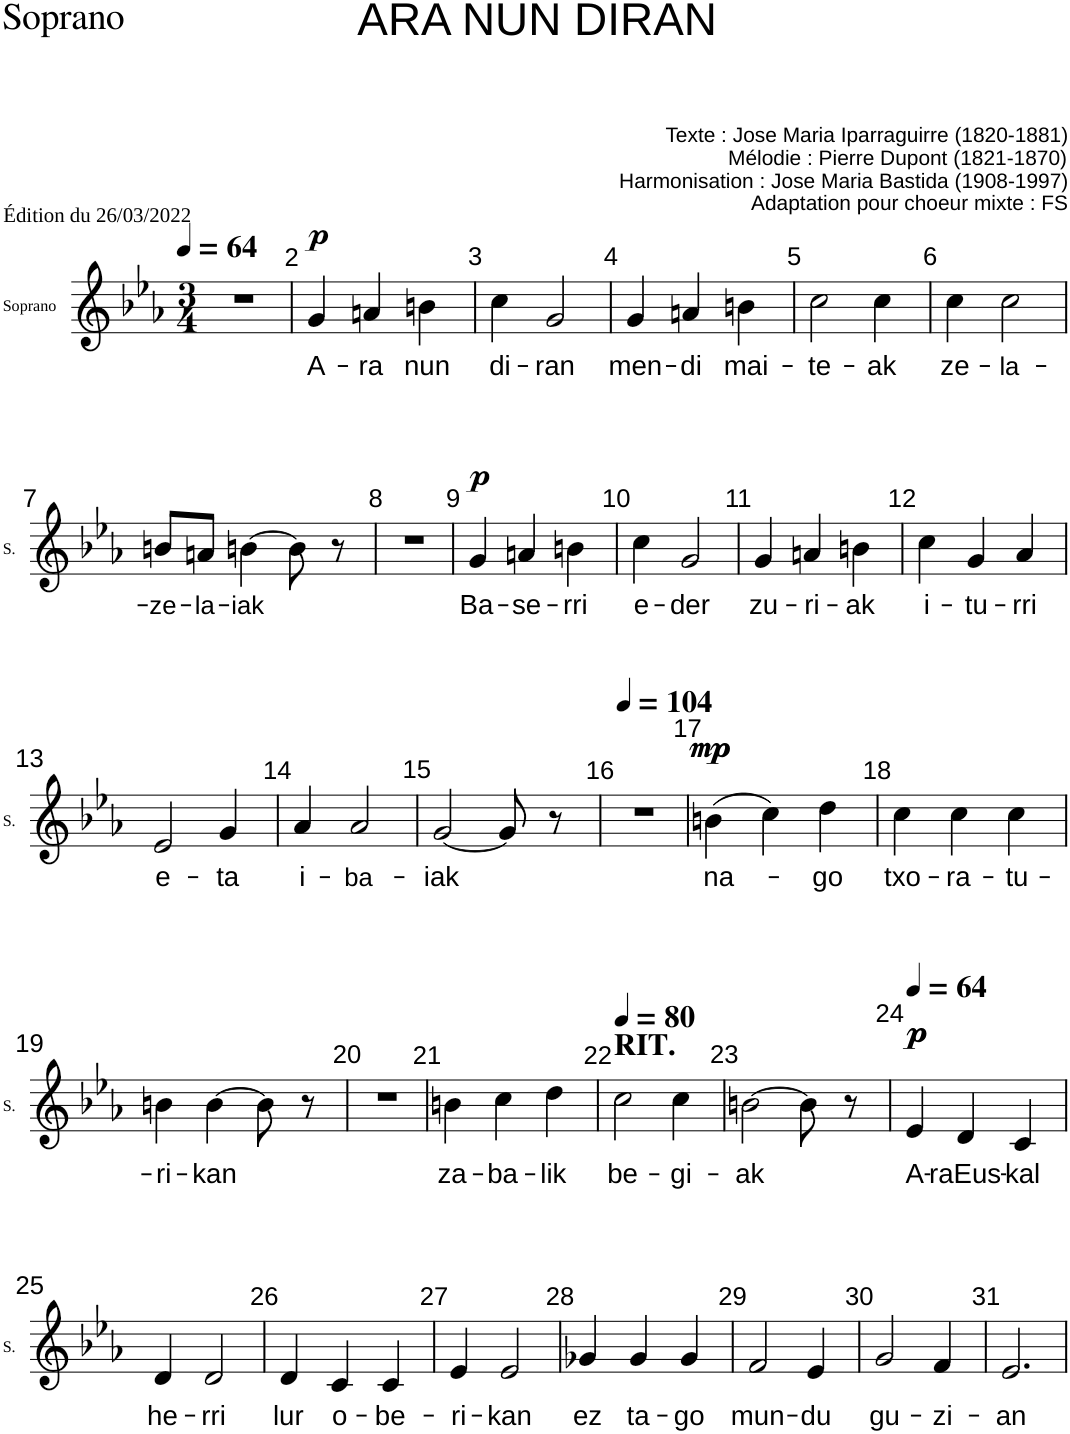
**kern	**text	**dynam
*part1	*part1	*part1
*staff1	*staff1	*staff1
*I"Soprano	*	*
*I'S.	*	*
*clefG2	*	*
*k[b-e-a-]	*	*
*M3/4	*	*
*MM64	*	*
=1	=1	=1
2.r	.	.
=2	=2	=2
!	!LO:LY:b	!LO:DY:a
4g/	A-	p
!	!LO:LY:b	!
4an/	-ra	.
!	!LO:LY:b	!
4bn\	nun	.
=3	=3	=3
!	!LO:LY:b	!
4cc\	di-	.
!	!LO:LY:b	!
2g/	-ran	.
=4	=4	=4
!	!LO:LY:b	!
4g/	men-	.
!	!LO:LY:b	!
4an/	-di	.
!	!LO:LY:b	!
4bn\	mai-	.
=5	=5	=5
!	!LO:LY:b	!
2cc\	-te-	.
!	!LO:LY:b	!
4cc\	-ak	.
=6	=6	=6
!	!LO:LY:b	!
4cc\	ze-	.
!	!LO:LY:b	!
2cc\	-la-	.
!!LO:LB:g=z
=7	=7	=7
!	!LO:LY:b	!
8bn/L	-ze-	.
!	!LO:LY:b	!
8an/J	-la-	.
!	!LO:LY:b	!
[4bn\	-iak	.
8b\]	.	.
8r	.	.
=8	=8	=8
2.r	.	.
=9	=9	=9
!	!LO:LY:b	!LO:DY:a
4g/	Ba-	p
!	!LO:LY:b	!
4an/	-se-	.
!	!LO:LY:b	!
4bn\	-rri	.
=10	=10	=10
!	!LO:LY:b	!
4cc\	e-	.
!	!LO:LY:b	!
2g/	-der	.
=11	=11	=11
!	!LO:LY:b	!
4g/	zu-	.
!	!LO:LY:b	!
4an/	-ri-	.
!	!LO:LY:b	!
4bn\	-ak	.
=12	=12	=12
!	!LO:LY:b	!
4cc\	i-	.
!	!LO:LY:b	!
4g/	-tu-	.
!	!LO:LY:b	!
4a-/	-rri	.
!!LO:LB:g=z
=13	=13	=13
!	!LO:LY:b	!
2e-/	e-	.
!	!LO:LY:b	!
4g/	-ta	.
=14	=14	=14
!	!LO:LY:b	!
4a-/	i-	.
!	!LO:LY:b	!
2a-/	-ba-	.
=15	=15	=15
!	!LO:LY:b	!
[2g/	-iak	.
8g/]	.	.
8r	.	.
=16	=16	=16
*MM104	*	*
2.r	.	.
=17	=17	=17
!	!LO:LY:b	!LO:DY:a
!	!	!LO:DY:n=1:a
(4bn\	na-	mp mp
4cc\)	.	.
!	!LO:LY:b	!
4dd\	-go	.
=18	=18	=18
!	!LO:LY:b	!
4cc\	txo-	.
!	!LO:LY:b	!
4cc\	-ra-	.
!	!LO:LY:b	!
4cc\	-tu-	.
!!LO:LB:g=z
=19	=19	=19
!	!LO:LY:b	!
4bn\	-ri-	.
!	!LO:LY:b	!
[4b\	-kan	.
8b\]	.	.
8r	.	.
=20	=20	=20
2.r	.	.
=21	=21	=21
!	!LO:LY:b	!
4bn\	za-	.
!	!LO:LY:b	!
4cc\	-ba-	.
!	!LO:LY:b	!
4dd\	-lik	.
=22	=22	=22
*MM80	*	*
!LO:TX:a:B:t=RIT.	!	!
!	!LO:LY:b	!
2cc\	be-	.
!	!LO:LY:b	!
4cc\	-gi-	.
=23	=23	=23
!	!LO:LY:b	!
[2bn\	-ak	.
8b\]	.	.
8r	.	.
=24	=24	=24
*MM64	*	*
!	!LO:LY:b	!LO:DY:a
!	!	!LO:DY:n=1:a
4e-/	A-	p p
!	!LO:LY:b	!
4d/	-raEus-	.
!	!LO:LY:b	!
4c/	-kal	.
!!LO:LB:g=z
=25	=25	=25
!	!LO:LY:b	!
4d/	he-	.
!	!LO:LY:b	!
2d/	-rri	.
=26	=26	=26
!	!LO:LY:b	!
4d/	lur	.
!	!LO:LY:b	!
4c/	o-	.
!	!LO:LY:b	!
4c/	-be-	.
=27	=27	=27
!	!LO:LY:b	!
4e-/	-ri-	.
!	!LO:LY:b	!
2e-/	-kan	.
=28	=28	=28
!	!LO:LY:b	!
4g-X/	ez	.
!	!LO:LY:b	!
4g-/	ta-	.
!	!LO:LY:b	!
4g-/	-go	.
=29	=29	=29
!	!LO:LY:b	!
2f/	mun-	.
!	!LO:LY:b	!
4e-/	-du	.
=30	=30	=30
!	!LO:LY:b	!
2g/	gu-	.
!	!LO:LY:b	!
4f/	-zi-	.
=31	=31	=31
!	!LO:LY:b	!
2.e-/	-an	.
=	=	=
*-	*-	*-
